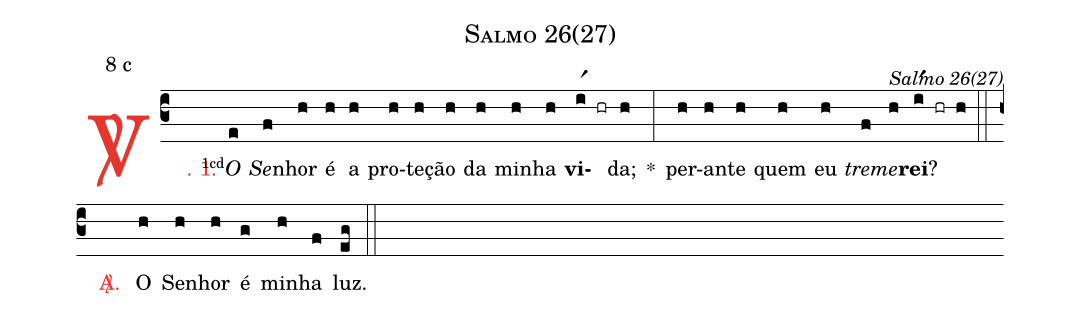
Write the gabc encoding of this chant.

name: Salmo 26(27);
mode: 8;
mode-differentia: c;
commentary: Salmo 26(27);
%%
(c3)

<c><sp>V/</sp>. 1.</c>() <v>\VSup{1cd}</v><i>O</i>(e) <i>Se</i>(f)nhor(h) é(h) a(h) pro(h)te(h)ção(h) da(h) mi(h)nha(h) <b>vi</b>(ir1 hr)da;(h) *(:) per(h)an(h)te(h) quem(h) eu(h) <i>tre</i>(f)<i>me</i>(h)<b>rei</b>?(ir1 hr h)

(::)

<nlba><c><sp>A/</sp>.</c>() O</nlba>(h) Se(h)nhor(h) é(g) mi(h)nha(f) luz.(eg)

(::)
